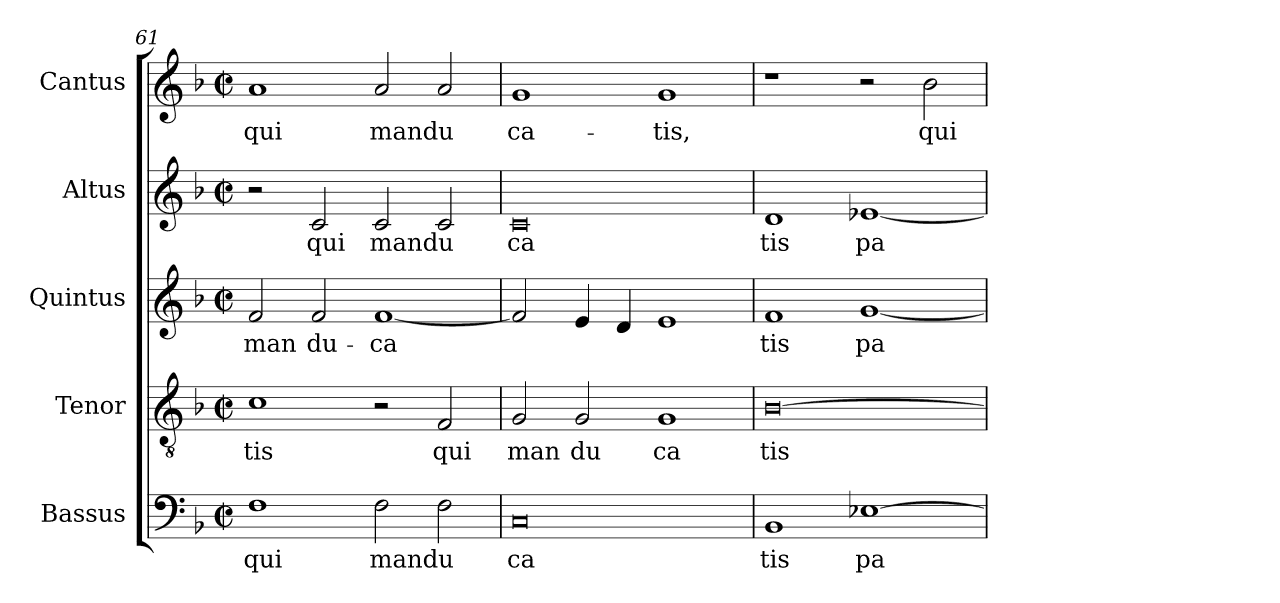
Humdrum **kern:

**kern	**text	**kern	**text	**kern	**text	**kern	**text	**kern	**text
*part5	*part5	*part4	*part4	*part3	*part3	*part2	*part2	*part1	*part1
*staff5	*staff5	*staff4	*staff4	*staff3	*staff3	*staff2	*staff2	*staff1	*staff1
*I"Bassus	*	*I"Tenor	*	*I"Quintus	*	*I"Altus	*	*I"Cantus	*
*clefF4	*	*clefGv2	*	*clefG2	*	*clefG2	*	*clefG2	*
*k[b-]	*	*k[b-]	*	*k[b-]	*	*k[b-]	*	*k[b-]	*
*F:	*	*F:	*	*F:	*	*F:	*	*F:	*
*M2/2	*	*M2/2	*	*M2/2	*	*M2/2	*	*M2/2	*
*met(c|)	*	*met(c|)	*	*met(c|)	*	*met(c|)	*	*met(c|)	*
=61	=61	=61	=61	=61	=61	=61	=61	=61	=61
!	!LO:LY:b:cj	!	!LO:LY:b:cj	!	!LO:LY:b:cj	!	!	!	!LO:LY:b:cj
1F	qui	1c	tis	2f/	man	2r	.	1a	qui
!	!	!	!	!	!LO:LY:b:cj	!	!LO:LY:b:cj	!	!
.	.	.	.	2f/	du-	2c/	qui	.	.
!	!LO:LY:b:cj	!	!	!	!LO:LY:b:cj	!	!LO:LY:b:cj	!	!LO:LY:b:cj
2F\	mandu	2r	.	[<1f	-ca-	2c/	mandu	2a/	mandu
!	!LO:LY:b:cj	!	!LO:LY:b:cj	!	!	!	!LO:LY:b:cj	!	!LO:LY:b:cj
2F\	.	2F/	qui	.	.	2c/	.	2a/	.
!!LO:LB:g=z
=62	=62	=62	=62	=62	=62	=62	=62	=62	=62
!	!LO:LY:b:cj	!	!LO:LY:b:cj	!	!LO:LY:b:cj	!	!LO:LY:b:cj	!	!LO:LY:b:cj
0C	ca	2G/	man	2f/]	--	0c	ca	1g	ca-
!	!	!	!LO:LY:b:cj	!	!LO:LY:b:cj	!	!	!	!
.	.	2G/	du	4e/	--	.	.	.	.
!	!	!	!	!	!LO:LY:b:cj	!	!	!	!
.	.	.	.	4d/	--	.	.	.	.
!	!	!	!LO:LY:b:cj	!	!LO:LY:b:cj	!	!	!	!LO:LY:b:cj
.	.	1G	ca	1e	--	.	.	1g	-tis,
=63	=63	=63	=63	=63	=63	=63	=63	=63	=63
!	!LO:LY:b:cj	!	!LO:LY:b:cj	!	!LO:LY:b:cj	!	!LO:LY:b:cj	!	!
1BB-	tis	[>0B-	tis	1f	-tis	1d	tis	1r	.
!	!LO:LY:b:cj	!	!	!	!LO:LY:b:cj	!	!LO:LY:b:cj	!	!
[>1E-X	pa	.	.	[<1g	pa	[<1e-X	pa	2r	.
!	!	!	!	!	!	!	!	!	!LO:LY:b:cj
.	.	.	.	.	.	.	.	2b-\	qui
=	=	=	=	=	=	=	=	=	=
*-	*-	*-	*-	*-	*-	*-	*-	*-	*-
